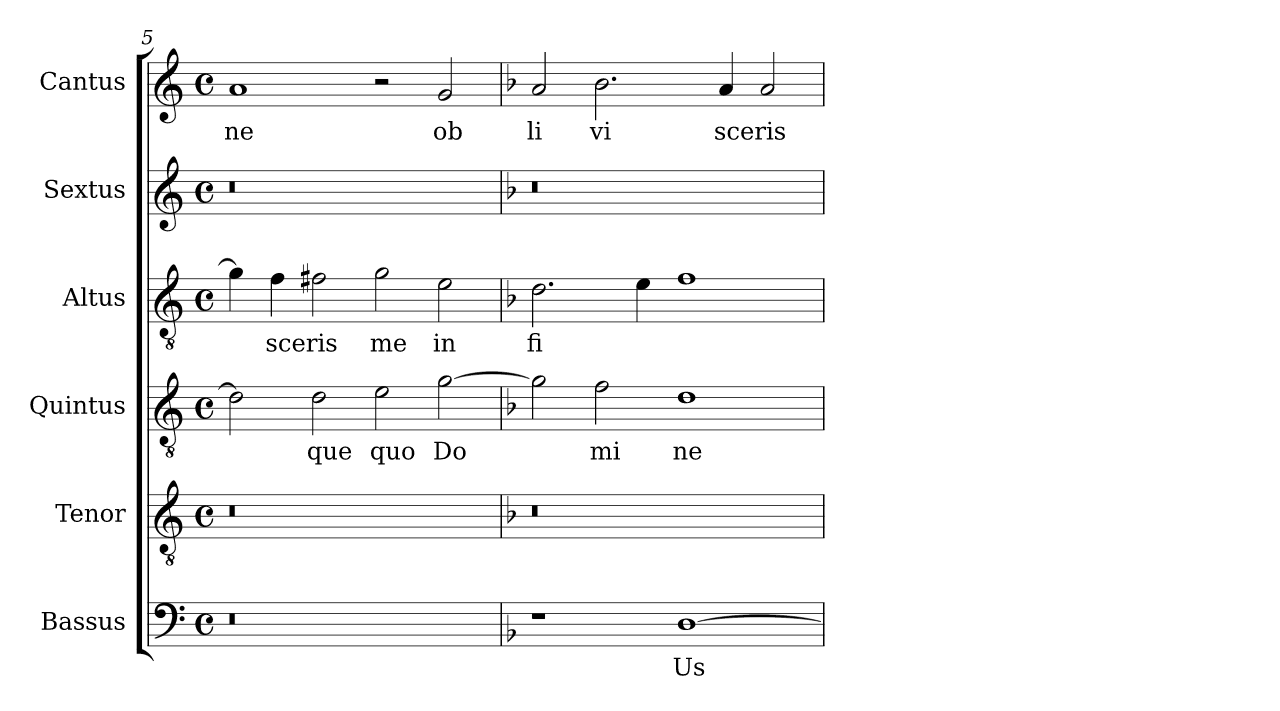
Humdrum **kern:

**kern	**text	**kern	**kern	**text	**kern	**text	**kern	**kern	**text
*part6	*part6	*part5	*part4	*part4	*part3	*part3	*part2	*part1	*part1
*staff6	*staff6	*staff5	*staff4	*staff4	*staff3	*staff3	*staff2	*staff1	*staff1
*I"Bassus	*	*I"Tenor	*I"Quintus	*	*I"Altus	*	*I"Sextus	*I"Cantus	*
*clefF4	*	*clefGv2	*clefGv2	*	*clefGv2	*	*clefG2	*clefG2	*
*M4/4	*	*M4/4	*M4/4	*	*M4/4	*	*M4/4	*M4/4	*
*met(c)	*	*met(c)	*met(c)	*	*met(c)	*	*met(c)	*met(c)	*
=5	=5	=5	=5	=5	=5	=5	=5	=5	=5
!	!	!	!	!	!	!	!	!	!LO:LY:b:cj
0r	.	0r	2d\]	.	4g\]	.	0r	1a	ne
!	!	!	!	!	!	!LO:LY:b:cj	!	!	!
.	.	.	.	.	4f\	sceris	.	.	.
!	!	!	!	!LO:LY:b:cj	!	!	!	!	!
.	.	.	2d\	que	2f#X\	.	.	.	.
!	!	!	!	!LO:LY:b:cj	!	!LO:LY:b:cj	!	!	!
.	.	.	2e\	quo	2g\	me	.	2r	.
!	!	!	!	!LO:LY:b	!	!LO:LY:b:cj	!	!	!LO:LY:b:cj
.	.	.	[>2g\	Do	2e\	in	.	2g/	ob
!!LO:LB:g=z
=6	=6	=6	=6	=6	=6	=6	=6	=6	=6
*k[b-]	*	*k[b-]	*k[b-]	*	*k[b-]	*	*k[b-]	*k[b-]	*
*F:	*	*F:	*F:	*	*F:	*	*F:	*F:	*
!	!	!	!	!	!	!LO:LY:b:cj	!	!	!LO:LY:b:cj
1r	.	0r	2g\]	.	2.d\	fi	0r	2a/	li
!	!	!	!	!LO:LY:b:cj	!	!	!	!	!LO:LY:b:cj
.	.	.	2f\	mi	.	.	.	2.b-\	vi
.	.	.	.	.	4e\	.	.	.	.
!	!LO:LY:b:cj	!	!	!LO:LY:b:cj	!	!	!	!	!
[>1D	Us	.	1d	ne	1f	.	.	.	.
!	!	!	!	!	!	!	!	!	!LO:LY:b:cj
.	.	.	.	.	.	.	.	4a/	sceris
.	.	.	.	.	.	.	.	2a/	.
=	=	=	=	=	=	=	=	=	=
*-	*-	*-	*-	*-	*-	*-	*-	*-	*-
